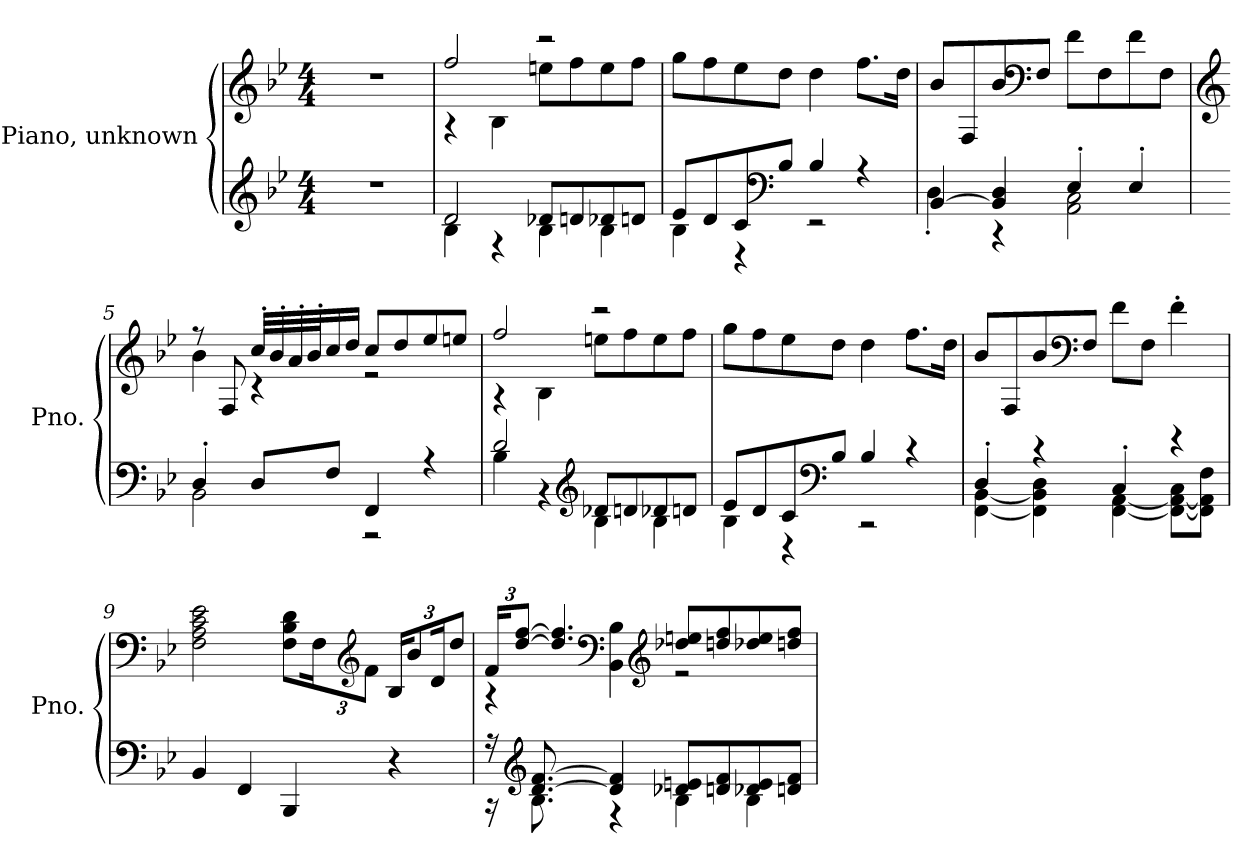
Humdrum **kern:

**kern	**kern
*part1	*part1
*staff2	*staff1
*I"Piano, unknown	*
*I'Pno.	*
*clefG2	*clefG2
*k[b-e-]	*k[b-e-]
*M4/4	*M4/4
*MM120	*MM120
=1	=1
1r	1r
=2	=2
*^	*^
2d/	4B-\	2ff/	4r
.	4r	.	4B-\
8d-X/L	4B-\	2r	8een\L
8dn/	.	.	8ff\
8d-X/	4B-\	.	8ee\
8dn/J	.	.	8ff\J
*	*	*v	*v
=3	=3	=3
8e-/L	4B-\	8gg\L
8d/	.	8ff\
8c/	4r	8ee-\
*clefF4	*	*
8B-/J	.	8dd\J
4B-/	2r	4dd\
4r	.	8.ff\L
.	.	16dd\Jk
=4	=4	=4
[4BB-/	4D'\	8b-/L
.	.	8F/
4BB-/] 4D/	4r	8b-/
*	*	*clefF4
.	.	8F/J
4E-'/	2AA\ 2C\	8f\L
.	.	8F\
4E-'/	.	8f\
.	.	8F\J
!!LO:LB:g=z
=5	=5	=5
*	*	*clefG2
*	*	*^
4D'/	2BB-\	8r	4b-\
.	.	8F/	.
8D/L	.	32cc'/LLL	4r
.	.	32b-'/	.
.	.	32a'/	.
.	.	32b-'/J	.
8F/J	.	16cc/	.
.	.	16dd/JJ	.
4FF/	2r	8cc/L	2r
.	.	8dd/	.
4r	.	8ee-/	.
.	.	8een/J	.
=6	=6	=6	=6
2d/	4B-\	2ff/	4r
.	4r	.	4B-\
*clefG2	*	*	*
8d-X/L	4B-\	2r	8een\L
8dn/	.	.	8ff\
8d-X/	4B-\	.	8ee\
8dn/J	.	.	8ff\J
*	*	*v	*v
=7	=7	=7
8e-/L	4B-\	8gg\L
8d/	.	8ff\
8c/	4r	8ee-\
*clefF4	*	*
8B-/J	.	8dd\J
4B-/	2r	4dd\
4r	.	8.ff\L
.	.	16dd\Jk
!!LO:LB:g=z
=8	=8	=8
4D'/	[4FF\ [4BB-\	8b-/L
.	.	8F/
4r	4FF\] 4BB-\] 4D\	8b-/
*	*	*clefF4
.	.	8F/J
4C'/	[4FF\ [4AA\	8f\L
.	.	8F\J
4r	8FF\_ 8AA\_ 8C\L	4f'\
.	8FF\] 8AA\] 8F\J	.
*v	*v	*
=9	=9
4BB-/	2F\ 2A\ 2c\ 2e-\
4FF/	.
4BBB-/	8F\ 8B-\ 8d\L
*	*Xbrackettup
.	24F\K
*	*clefG2
.	12f\J
4r	24B-/KL
.	12b-/
.	24d/K
.	12dd/J
=10	=10
*^	*^
16r	16r	24f/KL	4r
.	.	[12dd/ [12ff/J	.
*clefG2	*	*	*
[8.d/ [8.f/	8.B-\	.	.
.	.	4.dd/] 4.ff/]	.
*	*	*clefF4	*
4d/] 4f/]	4r	.	4BB-\ 4B-\
*	*	*clefG2	*
8d-X/ 8en/L	4B-\	8dd-X/ 8een/L	2r
8dn/ 8f/	.	8ddn/ 8ff/	.
8d-X/ 8e/	4B-\	8dd-X/ 8ee/	.
8dn/ 8f/J	.	8ddn/ 8ff/J	.
*v	*v	*	*
*	*v	*v
=	=
*-	*-
